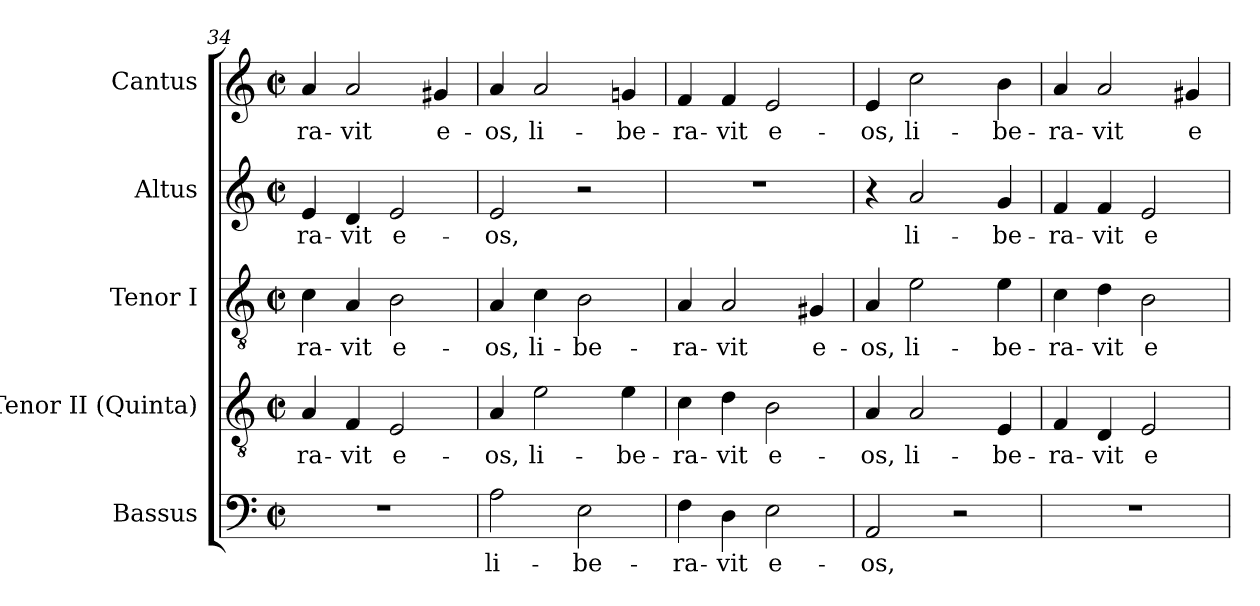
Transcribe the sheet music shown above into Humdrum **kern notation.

**kern	**text	**kern	**text	**kern	**text	**kern	**text	**kern	**text
*part5	*part5	*part4	*part4	*part3	*part3	*part2	*part2	*part1	*part1
*staff5	*staff5	*staff4	*staff4	*staff3	*staff3	*staff2	*staff2	*staff1	*staff1
*I"Bassus	*	*I"Tenor II (Quinta)	*	*I"Tenor I	*	*I"Altus	*	*I"Cantus	*
*I'B.	*	*I'T.	*	*I'T.	*	*I'S.	*	*I'S.	*
!!LO:LB:g=z
*clefF4	*	*clefGv2	*	*clefGv2	*	*clefG2	*	*clefG2	*
*	*	*ITrd7c12	*	*ITrd7c12	*	*	*	*	*
*k[]	*	*k[]	*	*k[]	*	*k[]	*	*k[]	*
*C:	*	*C:	*	*C:	*	*C:	*	*C:	*
*M2/2	*	*M2/2	*	*M2/2	*	*M2/2	*	*M2/2	*
*met(c|)	*	*met(c|)	*	*met(c|)	*	*met(c|)	*	*met(c|)	*
=34	=34	=34	=34	=34	=34	=34	=34	=34	=34
!	!	!	!LO:LY:b:color=#000000	!	!	!	!	!	!
!	!	!	!	!	!LO:LY:b:color=#000000	!	!	!	!
!	!	!	!	!	!	!	!LO:LY:b:color=#000000	!	!
!	!	!	!	!	!	!	!	!	!LO:LY:b:color=#000000
1r	.	4AAi/	-ra-	4Ci\	-ra-	4ei/	-ra-	4ai/	-ra-
!	!	!	!LO:LY:b:color=#000000	!	!	!	!	!	!
!	!	!	!	!	!LO:LY:b:color=#000000	!	!	!	!
!	!	!	!	!	!	!	!LO:LY:b:color=#000000	!	!
!	!	!	!	!	!	!	!	!	!LO:LY:b:color=#000000
.	.	4FFi/	-vit	4AAi/	-vit	4di/	-vit	2ai/	-vit
!	!	!	!LO:LY:b:color=#000000	!	!	!	!	!	!
!	!	!	!	!	!LO:LY:b:color=#000000	!	!	!	!
!	!	!	!	!	!	!	!LO:LY:b:color=#000000	!	!
.	.	2EEi/	e-	2BBi\	e-	2ei/	e-	.	.
!	!	!	!	!	!	!	!	!	!LO:LY:b:color=#000000
.	.	.	.	.	.	.	.	4g#Xi/	e-
=35	=35	=35	=35	=35	=35	=35	=35	=35	=35
!	!LO:LY:b:color=#000000	!	!	!	!	!	!	!	!
!	!	!	!LO:LY:b:color=#000000	!	!	!	!	!	!
!	!	!	!	!	!LO:LY:b:color=#000000	!	!	!	!
!	!	!	!	!	!	!	!LO:LY:b:color=#000000	!	!
!	!	!	!	!	!	!	!	!	!LO:LY:b:color=#000000
2Ai\	li-	4AAi/	-os,	4AAi/	-os,	2ei/	-os,	4ai/	-os,
!	!	!	!LO:LY:b:color=#000000	!	!	!	!	!	!
!	!	!	!	!	!LO:LY:b:color=#000000	!	!	!	!
!	!	!	!	!	!	!	!	!	!LO:LY:b:color=#000000
.	.	2Ei\	li-	4Ci\	li-	.	.	2ai/	li-
!	!LO:LY:b:color=#000000	!	!	!	!	!	!	!	!
!	!	!	!	!	!LO:LY:b:color=#000000	!	!	!	!
2Ei\	-be-	.	.	2BBi\	-be-	2r	.	.	.
!	!	!	!LO:LY:b:color=#000000	!	!	!	!	!	!
!	!	!	!	!	!	!	!	!	!LO:LY:b:color=#000000
.	.	4Ei\	-be-	.	.	.	.	4gni/	-be-
=36	=36	=36	=36	=36	=36	=36	=36	=36	=36
!	!LO:LY:b:color=#000000	!	!	!	!	!	!	!	!
!	!	!	!LO:LY:b:color=#000000	!	!	!	!	!	!
!	!	!	!	!	!LO:LY:b:color=#000000	!	!	!	!
!	!	!	!	!	!	!	!	!	!LO:LY:b:color=#000000
4Fi\	-ra-	4Ci\	-ra-	4AAi/	-ra-	1r	.	4fi/	-ra-
!	!LO:LY:b:color=#000000	!	!	!	!	!	!	!	!
!	!	!	!LO:LY:b:color=#000000	!	!	!	!	!	!
!	!	!	!	!	!LO:LY:b:color=#000000	!	!	!	!
!	!	!	!	!	!	!	!	!	!LO:LY:b:color=#000000
4Di\	-vit	4Di\	-vit	2AAi/	-vit	.	.	4fi/	-vit
!	!LO:LY:b:color=#000000	!	!	!	!	!	!	!	!
!	!	!	!LO:LY:b:color=#000000	!	!	!	!	!	!
!	!	!	!	!	!	!	!	!	!LO:LY:b:color=#000000
2Ei\	e-	2BBi\	e-	.	.	.	.	2ei/	e-
!	!	!	!	!	!LO:LY:b:color=#000000	!	!	!	!
.	.	.	.	4GG#Xi/	e-	.	.	.	.
=37	=37	=37	=37	=37	=37	=37	=37	=37	=37
!	!LO:LY:b:color=#000000	!	!	!	!	!	!	!	!
!	!	!	!LO:LY:b:color=#000000	!	!	!	!	!	!
!	!	!	!	!	!LO:LY:b:color=#000000	!	!	!	!
!	!	!	!	!	!	!	!	!	!LO:LY:b:color=#000000
2AAi/	-os,	4AAi/	-os,	4AAi/	-os,	4r	.	4ei/	-os,
!	!	!	!LO:LY:b:color=#000000	!	!	!	!	!	!
!	!	!	!	!	!LO:LY:b:color=#000000	!	!	!	!
!	!	!	!	!	!	!	!LO:LY:b:color=#000000	!	!
!	!	!	!	!	!	!	!	!	!LO:LY:b:color=#000000
.	.	2AAi/	li-	2Ei\	li-	2ai/	li-	2cci\	li-
2r	.	.	.	.	.	.	.	.	.
!	!	!	!LO:LY:b:color=#000000	!	!	!	!	!	!
!	!	!	!	!	!LO:LY:b:color=#000000	!	!	!	!
!	!	!	!	!	!	!	!LO:LY:b:color=#000000	!	!
!	!	!	!	!	!	!	!	!	!LO:LY:b:color=#000000
.	.	4EEi/	-be-	4Ei\	-be-	4gi/	-be-	4bi\	-be-
=38	=38	=38	=38	=38	=38	=38	=38	=38	=38
!	!	!	!LO:LY:b:color=#000000	!	!	!	!	!	!
!	!	!	!	!	!LO:LY:b:color=#000000	!	!	!	!
!	!	!	!	!	!	!	!LO:LY:b:color=#000000	!	!
!	!	!	!	!	!	!	!	!	!LO:LY:b:color=#000000
1r	.	4FFi/	-ra-	4Ci\	-ra-	4fi/	-ra-	4ai/	-ra-
!	!	!	!LO:LY:b:color=#000000	!	!	!	!	!	!
!	!	!	!	!	!LO:LY:b:color=#000000	!	!	!	!
!	!	!	!	!	!	!	!LO:LY:b:color=#000000	!	!
!	!	!	!	!	!	!	!	!	!LO:LY:b:color=#000000
.	.	4DDi/	-vit	4Di\	-vit	4fi/	-vit	2ai/	-vit
!	!	!	!LO:LY:b:color=#000000	!	!	!	!	!	!
!	!	!	!	!	!LO:LY:b:color=#000000	!	!	!	!
!	!	!	!	!	!	!	!LO:LY:b:color=#000000	!	!
.	.	2EEi/	e-	2BBi\	e-	2ei/	e-	.	.
!	!	!	!	!	!	!	!	!	!LO:LY:b:color=#000000
.	.	.	.	.	.	.	.	4g#Xi/	e-
=	=	=	=	=	=	=	=	=	=
*-	*-	*-	*-	*-	*-	*-	*-	*-	*-
